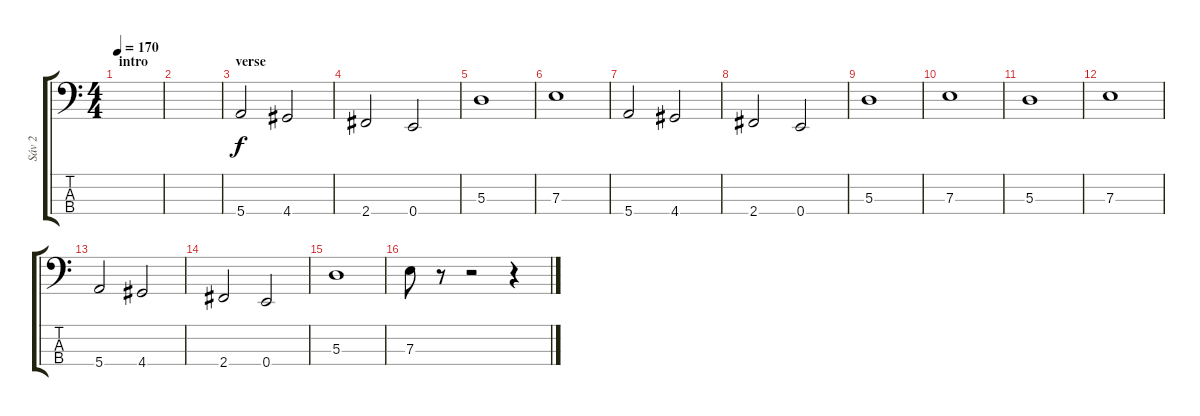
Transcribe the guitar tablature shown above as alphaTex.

\track ("Sáv 2" "Sáv 2") {instrument electricbasspick}
\staff {score tabs}
\tuning (G2 D2 A1 E1) {hide}
\ts (4 4)
\section ("" "intro")
\tempo 170
\clef f4
\ks c
|
|
\section ("" "verse")
5.4.2 4.4.2 |
2.4.2 0.4.2 |
5.3.1 |
7.3.1 |
5.4.2 4.4.2 |
2.4.2 0.4.2 |
5.3.1 |
7.3.1 |
5.3.1 |
7.3.1 |
5.4.2 4.4.2 |
2.4.2 0.4.2 |
5.3.1 |
7.3.8 r.8 r.2 r.4
